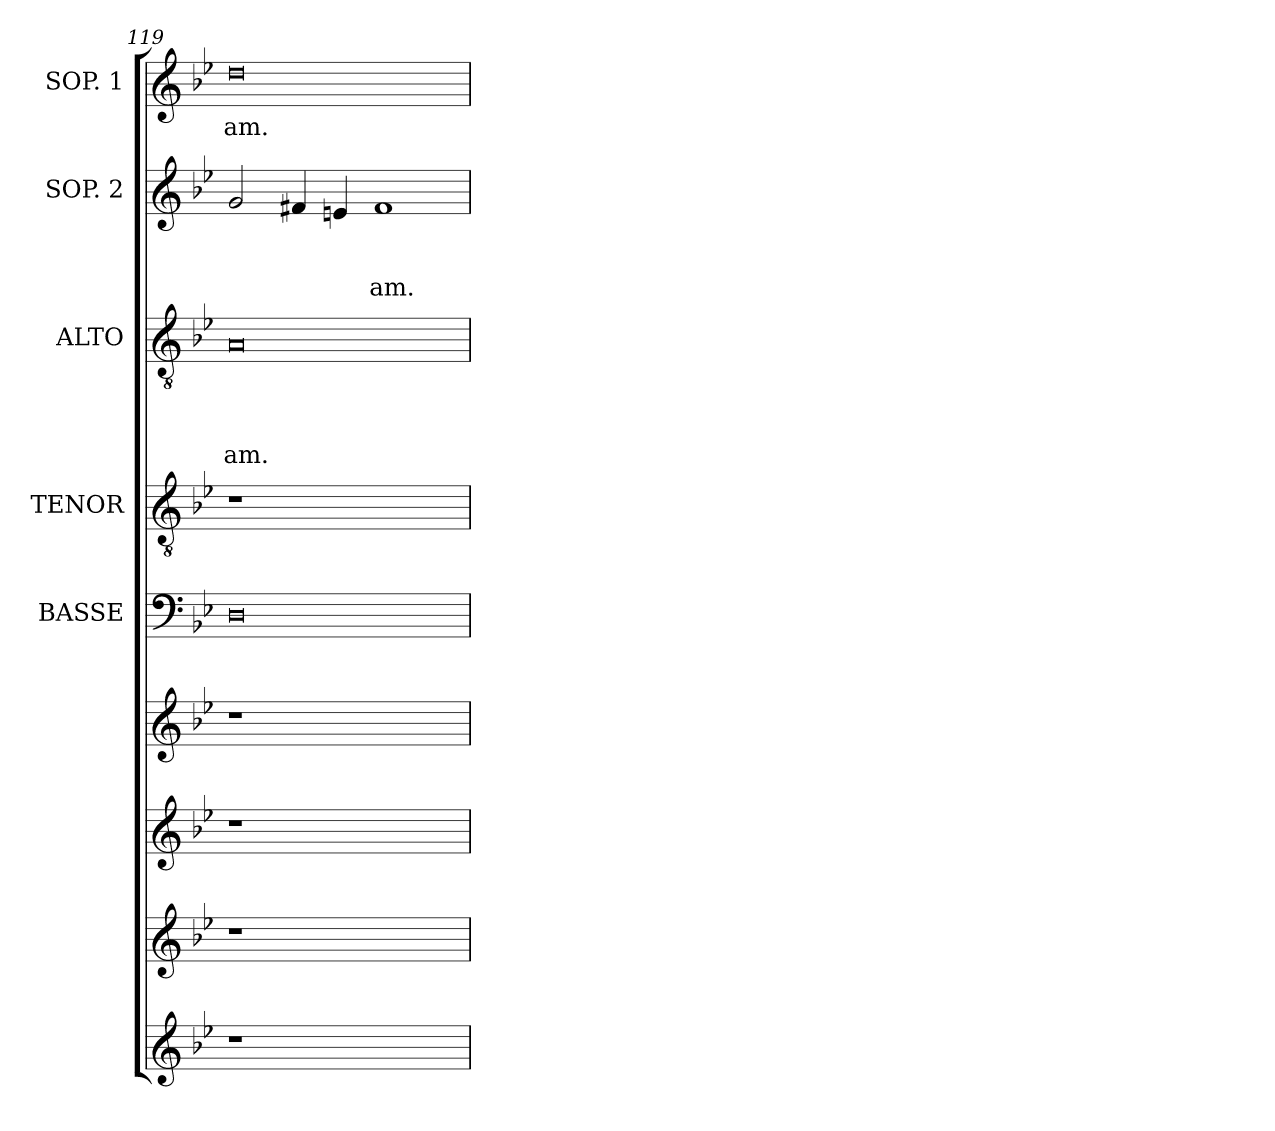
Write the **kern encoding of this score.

**kern	**kern	**kern	**kern	**kern	**text	**kern	**kern	**text	**text	**text	**text	**kern	**text	**text	**text	**kern	**text
*part9	*part8	*part7	*part6	*part5	*part5	*part4	*part3	*part3	*part3	*part3	*part3	*part2	*part2	*part2	*part2	*part1	*part1
*staff9	*staff8	*staff7	*staff6	*staff5	*staff5	*staff4	*staff3	*staff3	*staff3	*staff3	*staff3	*staff2	*staff2	*staff2	*staff2	*staff1	*staff1
*	*	*	*	*I"BASSE	*	*I"TENOR	*I"ALTO	*	*	*	*	*I"SOP. 2	*	*	*	*I"SOP. 1	*
*	*	*	*	*I'BAS.	*	*I'TEN.	*I'ALT.	*	*	*	*	*I'SOP. 2	*	*	*	*I'SOP. 1	*
*clefG2	*clefG2	*clefG2	*clefG2	*clefF4	*	*clefGv2	*clefGv2	*	*	*	*	*clefG2	*	*	*	*clefG2	*
*k[b-e-]	*k[b-e-]	*k[b-e-]	*k[b-e-]	*k[b-e-]	*	*k[b-e-]	*k[b-e-]	*	*	*	*	*k[b-e-]	*	*	*	*k[b-e-]	*
*B-:	*B-:	*B-:	*B-:	*B-:	*	*B-:	*B-:	*	*	*	*	*B-:	*	*	*	*B-:	*
=119	=119	=119	=119	=119	=119	=119	=119	=119	=119	=119	=119	=119	=119	=119	=119	=119	=119
!	!	!	!	!	!	!	!	!	!	!	!LO:LY:b	!	!	!	!	!	!LO:LY:b
1r	1r	1r	1r	0D	.	1r	0A	.	.	.	-am.	2g/	.	.	.	0dd	-am.
.	.	.	.	.	.	.	.	.	.	.	.	4f#X/	.	.	.	.	.
.	.	.	.	.	.	.	.	.	.	.	.	4en/	.	.	.	.	.
!	!	!	!	!	!	!	!	!	!	!	!	!	!	!	!LO:LY:b	!	!
1ryy	1ryy	1ryy	1ryy	.	.	1ryy	.	.	.	.	.	1f#	.	.	-am.	.	.
=	=	=	=	=	=	=	=	=	=	=	=	=	=	=	=	=	=
*-	*-	*-	*-	*-	*-	*-	*-	*-	*-	*-	*-	*-	*-	*-	*-	*-	*-
